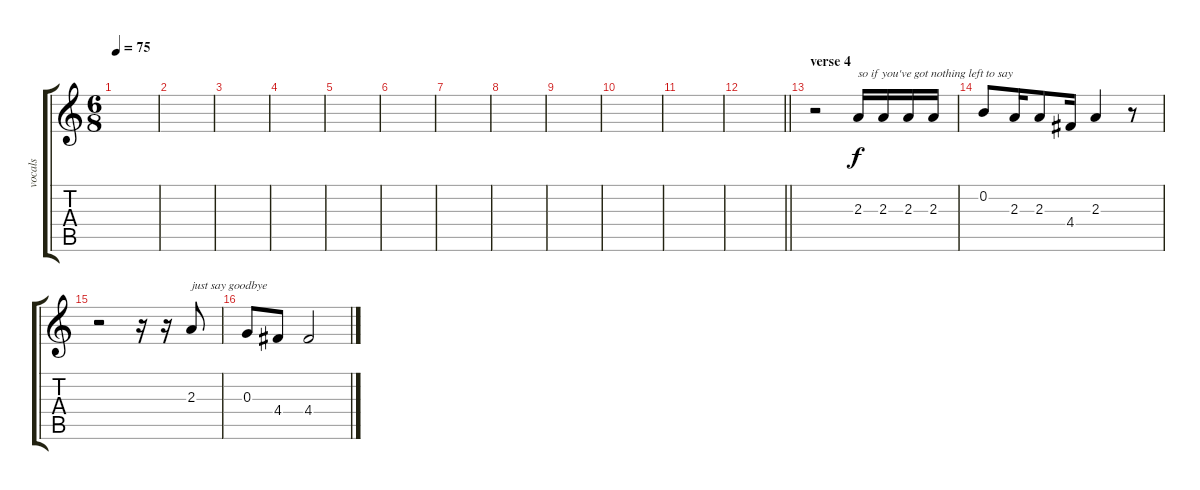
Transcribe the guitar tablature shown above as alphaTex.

\track ("vocals" "vocals") {instrument electricguitarjazz}
\staff {score tabs}
\tuning (E4 B3 G3 D3 A2 E2) {hide}
\ts (6 8)
\tempo 75
\clef g2
\ks c
|
|
|
|
|
|
|
|
|
|
|
\barLineRight lightlight
|
\section ("" "verse 4")
r.2 2.3.16{txt "so if you've got nothing left to say"} 2.3.16 2.3.16 2.3.16 |
0.2.8 2.3.16 2.3.8 4.4.16 2.3.4 r.8 |
r.2 r.16 r.16 2.3.8{txt "just say goodbye"} |
0.3.8 4.4.8 4.4.2
